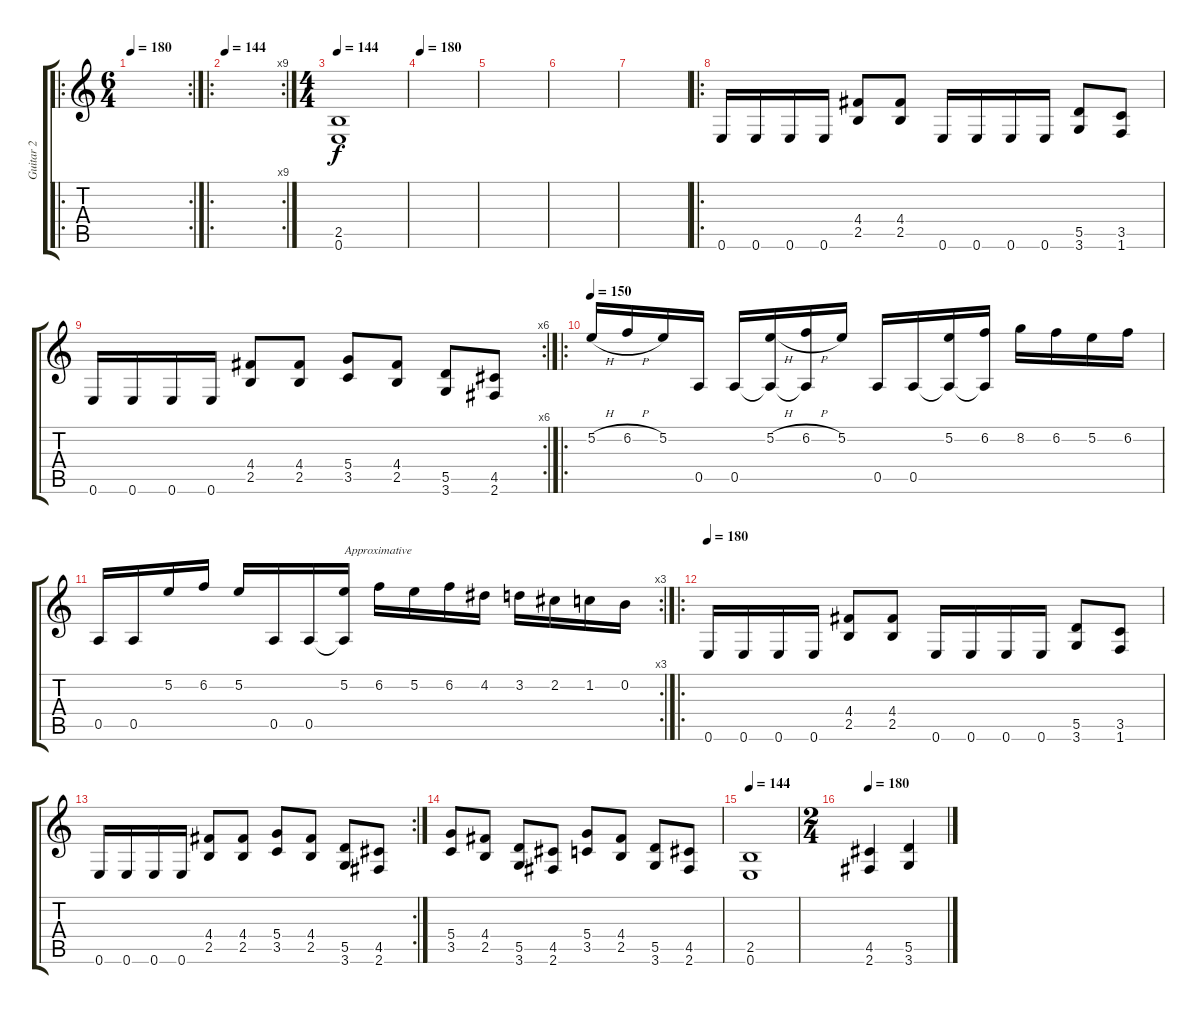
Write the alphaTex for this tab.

\track ("Guitar 2" "Guitar 2") {instrument distortionguitar}
\staff {score tabs}
\tuning (E4 B3 G3 D3 A2 E2) {hide}
\ro
\rc 2
\ts (6 4)
\tempo 180
\tempo 144
\tempo 180
\clef g2
\ks c
|
\ro
\rc 9
\tempo 144
|
\ts (4 4)
\tempo 144
(2.5 0.6).1 |
\tempo 180
|
|
|
|
\ro
0.6.16 0.6.16 0.6.16 0.6.16 (4.4 2.5).8 (4.4 2.5).8 0.6.16 0.6.16 0.6.16 0.6.16 (5.5 3.6).8 (3.5 1.6).8 |
\rc 6
0.6.16 0.6.16 0.6.16 0.6.16 (4.4 2.5).8 (4.4 2.5).8 (5.4 3.5).8 (4.4 2.5).8 (5.5 3.6).8 (4.5 2.6).8 |
\ro
\tempo 150
5.2{h}.16 6.2{h}.16 5.2.16 0.5.16 0.5.16 (5.2{h} 0.5{t}).16 (6.2{h} 0.5{t}).16 5.2.16 0.5.16 0.5.16 (5.2 0.5{t}).16 (6.2 0.5{t}).16 8.2.16 6.2.16 5.2.16 6.2.16 |
\rc 3
0.5.16 0.5.16 5.2.16 6.2.16 5.2.16 0.5.16 0.5.16 (5.2 0.5{t}).16{txt "Approximative"} 6.2.16 5.2.16 6.2.16 4.2.16 3.2.16 2.2.16 1.2.16 0.2.16 |
\ro
\tempo 180
0.6.16 0.6.16 0.6.16 0.6.16 (4.4 2.5).8 (4.4 2.5).8 0.6.16 0.6.16 0.6.16 0.6.16 (5.5 3.6).8 (3.5 1.6).8 |
\rc 2
0.6.16 0.6.16 0.6.16 0.6.16 (4.4 2.5).8 (4.4 2.5).8 (5.4 3.5).8 (4.4 2.5).8 (5.5 3.6).8 (4.5 2.6).8 |
(5.4 3.5).8 (4.4 2.5).8 (5.5 3.6).8 (4.5 2.6).8 (5.4 3.5).8 (4.4 2.5).8 (5.5 3.6).8 (4.5 2.6).8 |
\tempo 144
(2.5 0.6).1 |
\ts (2 4)
\tempo 180
(4.5 2.6).4 (5.5 3.6).4
